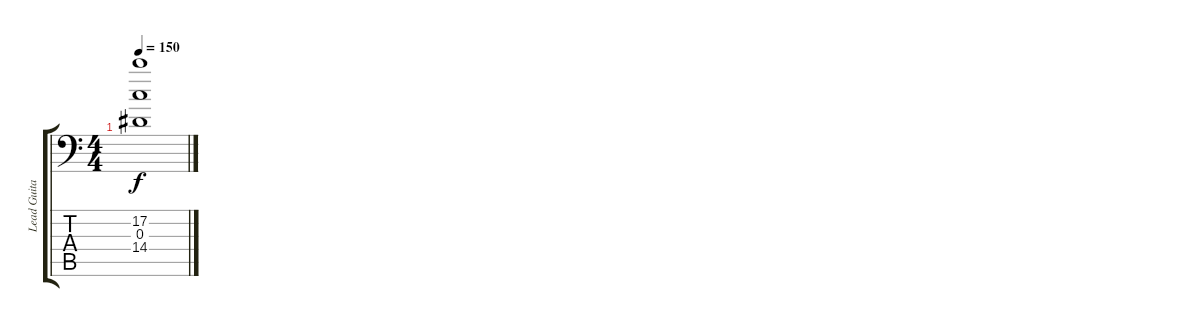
\track ("Lead Guitar" "Lead Guita") {instrument distortionguitar}
\staff {score tabs}
\tuning (C4 G3 Eb3 Bb2 F2 Bb1) {hide}
\ts (4 4)
\tempo 150
\clef f4
\ks c
(17.2{t} 0.3{t} 14.4{t}).1{dy f}
